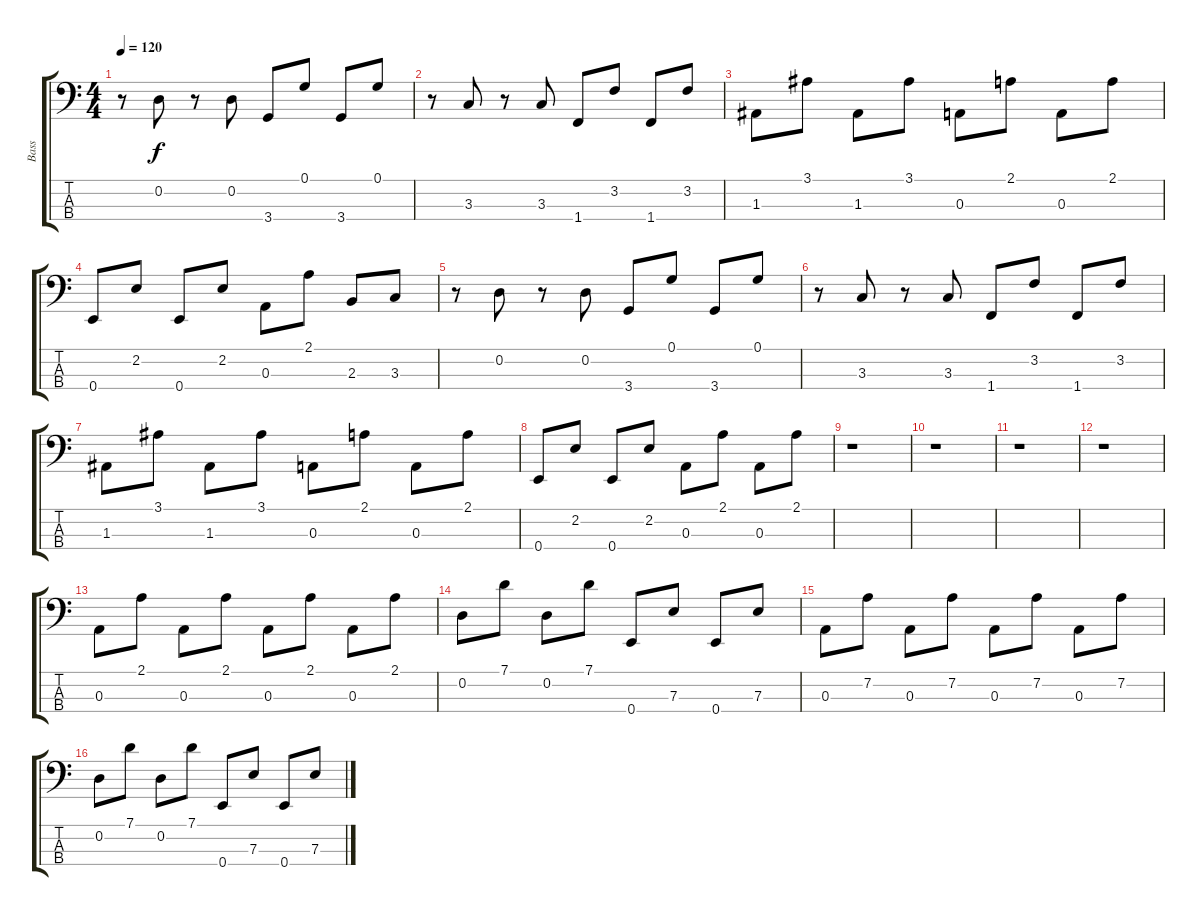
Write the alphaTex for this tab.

\track ("Bass" "Bass") {instrument slapbass1}
\staff {score tabs}
\tuning (G2 D2 A1 E1) {hide}
\ts (4 4)
\tempo 120
\clef f4
\ks c
r.8{dy f} 0.2.8 r.8 0.2.8 3.4.8 0.1.8 3.4.8 0.1.8 |
r.8 3.3.8 r.8 3.3.8 1.4.8 3.2.8 1.4.8 3.2.8 |
1.3.8 3.1.8 1.3.8 3.1.8 0.3.8 2.1.8 0.3.8 2.1.8 |
0.4.8 2.2.8 0.4.8 2.2.8 0.3.8 2.1.8 2.3.8 3.3.8 |
r.8 0.2.8 r.8 0.2.8 3.4.8 0.1.8 3.4.8 0.1.8 |
r.8 3.3.8 r.8 3.3.8 1.4.8 3.2.8 1.4.8 3.2.8 |
1.3.8 3.1.8 1.3.8 3.1.8 0.3.8 2.1.8 0.3.8 2.1.8 |
0.4.8 2.2.8 0.4.8 2.2.8 0.3.8 2.1.8 0.3.8 2.1.8 |
r.1 |
r.1 |
r.1 |
r.1 |
0.3.8 2.1.8 0.3.8 2.1.8 0.3.8 2.1.8 0.3.8 2.1.8 |
0.2.8 7.1.8 0.2.8 7.1.8 0.4.8 7.3.8 0.4.8 7.3.8 |
0.3.8 7.2.8 0.3.8 7.2.8 0.3.8 7.2.8 0.3.8 7.2.8 |
0.2.8 7.1.8 0.2.8 7.1.8 0.4.8 7.3.8 0.4.8 7.3.8
